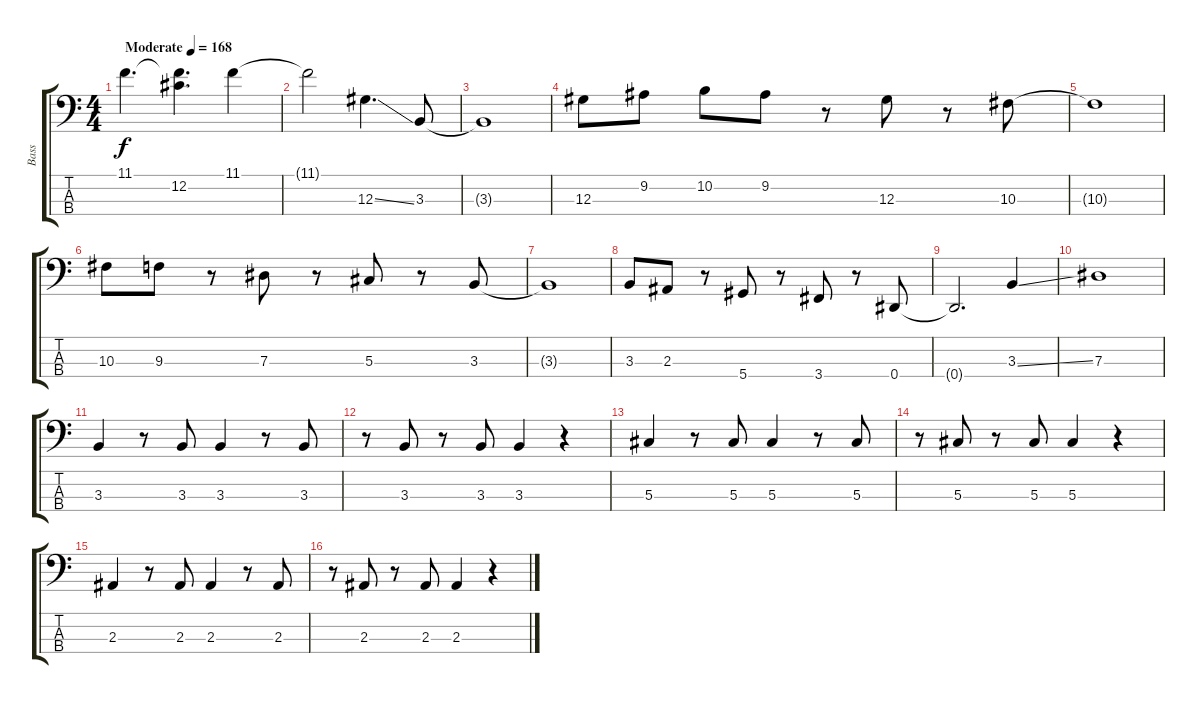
\track ("Bass" "Bass") {instrument electricbassfinger}
\staff {score tabs}
\tuning (Gb2 Db2 Ab1 Eb1) {hide}
\ts (4 4)
\tempo (168 "Moderate")
\clef f4
\ks c
11.1.4{d dy f instrument electricbassfinger} (11.1{t} 12.2).4{d} 11.1.4 |
11.1{t}.2 12.3{ss}.4{d} 3.3.8 |
3.3{t}.1 |
12.3.8 9.2.8 10.2.8 9.2.8 r.8 12.3.8 r.8 10.3.8 |
10.3{t}.1 |
10.3.8 9.3.8 r.8 7.3.8 r.8 5.3.8 r.8 3.3.8 |
3.3{t}.1 |
3.3.8 2.3.8 r.8 5.4.8 r.8 3.4.8 r.8 0.4.8 |
0.4{t}.2{d} 3.3{ss}.4 |
7.3.1 |
3.3.4 r.8 3.3.8 3.3.4 r.8 3.3.8 |
r.8 3.3.8 r.8 3.3.8 3.3.4 r.4 |
5.3.4 r.8 5.3.8 5.3.4 r.8 5.3.8 |
r.8 5.3.8 r.8 5.3.8 5.3.4 r.4 |
2.3.4 r.8 2.3.8 2.3.4 r.8 2.3.8 |
r.8 2.3.8 r.8 2.3.8 2.3.4 r.4
